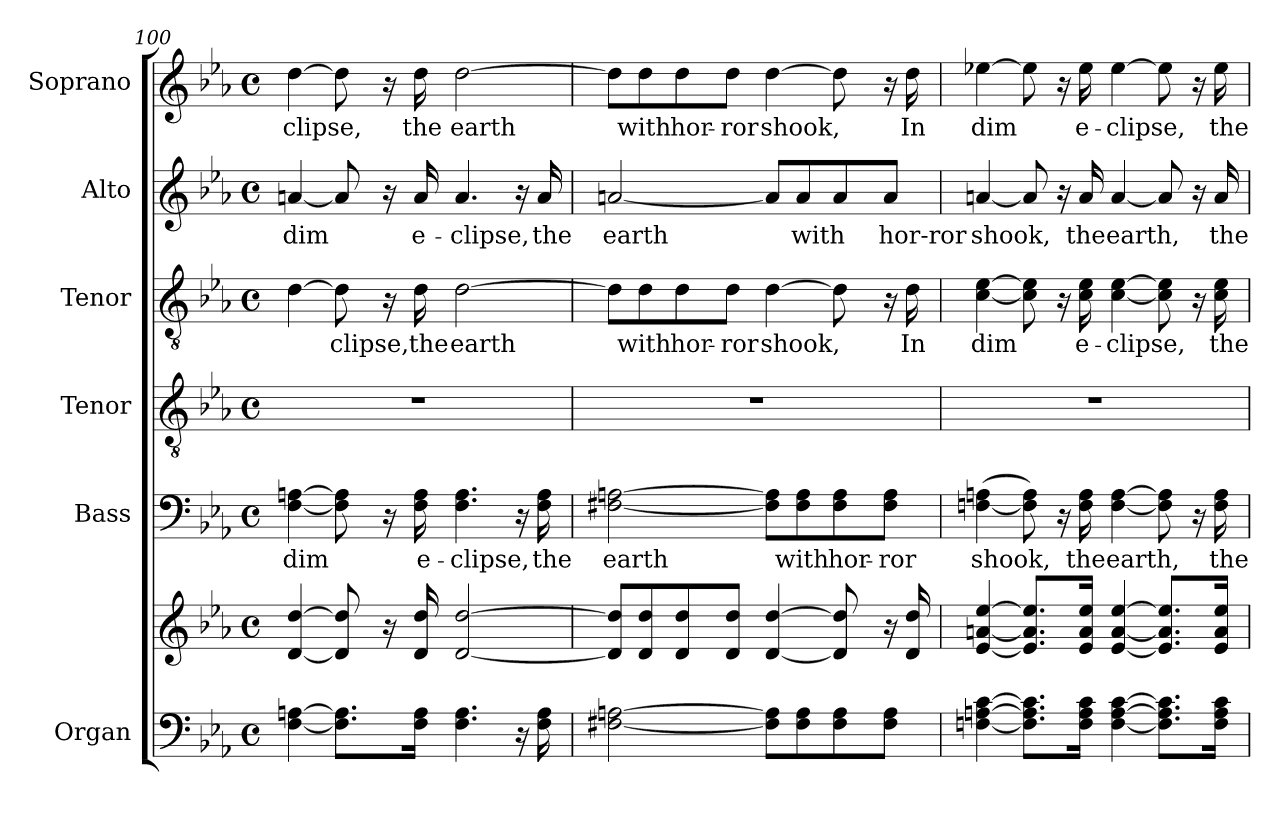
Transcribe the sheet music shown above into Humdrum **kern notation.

**kern	**kern	**kern	**text	**kern	**kern	**text	**kern	**text	**kern	**text
*part6	*part6	*part5	*part5	*part4	*part3	*part3	*part2	*part2	*part1	*part1
*staff7	*staff6	*staff5	*staff5	*staff4	*staff3	*staff3	*staff2	*staff2	*staff1	*staff1
*I"Organ	*	*I"Bass	*	*I"Tenor	*I"Tenor	*	*I"Alto	*	*I"Soprano	*
*I'Org.	*	*I'B.	*	*I'T.	*I'T.	*	*I'A.	*	*I'S.	*
*clefF4	*clefG2	*clefF4	*	*clefGv2	*clefGv2	*	*clefG2	*	*clefG2	*
*	*	*	*	*ITrd7c12	*ITrd7c12	*	*	*	*	*
*k[b-e-a-]	*k[b-e-a-]	*k[b-e-a-]	*	*k[b-e-a-]	*k[b-e-a-]	*	*k[b-e-a-]	*	*k[b-e-a-]	*
*E-:	*E-:	*E-:	*	*E-:	*E-:	*	*E-:	*	*E-:	*
*M4/4	*M4/4	*M4/4	*	*M4/4	*M4/4	*	*M4/4	*	*M4/4	*
*met(c)	*met(c)	*met(c)	*	*met(c)	*met(c)	*	*met(c)	*	*met(c)	*
=100	=100	=100	=100	=100	=100	=100	=100	=100	=100	=100
!	!	!	!LO:LY:b:color=#000000	!	!	!	!	!	!	!
!	!	!	!	!	!	!	!	!LO:LY:b:color=#000000	!	!
!	!	!	!	!	!	!	!	!	!	!LO:LY:b:color=#000000
[<4Fi\ [>4Ani	[<4di/ [>4ddi	[<4Fi\ [>4Ani	dim	1r	[>4Di\	.	[<4ani/	dim	[>4ddi\	-clipse,
!	!	!	!	!	!	!LO:LY:b:color=#000000	!	!	!	!
8.Fi\] 8.Ai]L	8di/] 8ddi]	8Fi\] 8Ai]	.	.	8Di\]	-clipse,	8ai/]	.	8ddi\]	.
.	16r	16r	.	.	16r	.	16r	.	16r	.
!	!	!	!LO:LY:b:color=#000000	!	!	!	!	!	!	!
!	!	!	!	!	!	!LO:LY:b:color=#000000	!	!	!	!
!	!	!	!	!	!	!	!	!LO:LY:b:color=#000000	!	!
!	!	!	!	!	!	!	!	!	!	!LO:LY:b:color=#000000
16Fi\ 16AiJk	16di/ 16ddi	16Fi\ 16Ai	e-	.	16Di\	the	16ai/	e-	16ddi\	the
!	!	!	!LO:LY:b:color=#000000	!	!	!	!	!	!	!
!	!	!	!	!	!	!LO:LY:b:color=#000000	!	!	!	!
!	!	!	!	!	!	!	!	!LO:LY:b:color=#000000	!	!
!	!	!	!	!	!	!	!	!	!	!LO:LY:b:color=#000000
4.Fi\ 4.Ai	[<2di/ [>2ddi	4.Fi\ 4.Ai	-clipse,	.	[>2Di\	earth	4.ai/	-clipse,	[>2ddi\	earth
16r	.	16r	.	.	.	.	16r	.	.	.
!	!	!	!LO:LY:b:color=#000000	!	!	!	!	!	!	!
!	!	!	!	!	!	!	!	!LO:LY:b:color=#000000	!	!
16Fi\ 16Ai	.	16Fi\ 16Ai	the	.	.	.	16ai/	the	.	.
!!LO:LB:g=z
=101	=101	=101	=101	=101	=101	=101	=101	=101	=101	=101
!	!	!	!LO:LY:b:color=#000000	!	!	!	!	!	!	!
!	!	!	!	!	!	!	!	!LO:LY:b:color=#000000	!	!
[<2F#Xi\ [>2Ani	8di/] 8ddi]L	[<2F#Xi\ [>2Ani	earth	1r	8Di\L]	.	[<2ani/	earth	8ddi\L]	.
!	!	!	!	!	!	!LO:LY:b:color=#000000	!	!	!	!
!	!	!	!	!	!	!	!	!	!	!LO:LY:b:color=#000000
.	8di/ 8ddi	.	.	.	8Di\	with	.	.	8ddi\	with
!	!	!	!	!	!	!LO:LY:b:color=#000000	!	!	!	!
!	!	!	!	!	!	!	!	!	!	!LO:LY:b:color=#000000
.	8di/ 8ddi	.	.	.	8Di\	hor-	.	.	8ddi\	hor-
!	!	!	!	!	!	!LO:LY:b:color=#000000	!	!	!	!
!	!	!	!	!	!	!	!	!	!	!LO:LY:b:color=#000000
.	8di/ 8ddiJ	.	.	.	8Di\J	-ror	.	.	8ddi\J	-ror
!	!	!	!	!	!	!LO:LY:b:color=#000000	!	!	!	!
!	!	!	!	!	!	!	!	!	!	!LO:LY:b:color=#000000
8F#i\] 8Ai]L	[<4di/ [>4ddi	8F#i\] 8Ai]L	.	.	[>4Di\	shook,	8ai/L]	.	[>4ddi\	shook,
!	!	!	!LO:LY:b:color=#000000	!	!	!	!	!	!	!
!	!	!	!	!	!	!	!	!LO:LY:b:color=#000000	!	!
8F#i\ 8Ai	.	8F#i\ 8Ai	with	.	.	.	8ai/	with	.	.
!	!	!	!LO:LY:b:color=#000000	!	!	!	!	!	!	!
8F#i\ 8Ai	8di/] 8ddi]	8F#i\ 8Ai	hor-	.	8Di\]	.	8ai/	.	8ddi\]	.
!	!	!	!LO:LY:b:color=#000000	!	!	!	!	!	!	!
!	!	!	!	!	!	!	!	!LO:LY:b:color=#000000	!	!
8F#i\ 8AiJ	16r	8F#i\ 8AiJ	-ror	.	16r	.	8ai/J	hor-ror	16r	.
!	!	!	!	!	!	!LO:LY:b:color=#000000	!	!	!	!
!	!	!	!	!	!	!	!	!	!	!LO:LY:b:color=#000000
.	16di/ 16ddi	.	.	.	16Di\	In	.	.	16ddi\	In
=102	=102	=102	=102	=102	=102	=102	=102	=102	=102	=102
!	!	!	!LO:LY:b:color=#000000	!	!	!	!	!	!	!
!	!	!	!	!	!	!LO:LY:b:color=#000000	!	!	!	!
!	!	!	!	!	!	!	!	!LO:LY:b:color=#000000	!	!
!	!	!	!	!	!	!	!	!	!	!LO:LY:b:color=#000000
[<4Fni\ [>4Ani [>4ci	[<4e-i/ [<4ani [>4ee-i	([<4Fni\ 4Ani	shook,	1r	[<4Ci\ [>4E-i	dim	[<4ani/	shook,	[>4ee-Xi\	dim
8.Fi\] 8.Ai] 8.ci]L	8.e-i/] 8.ai] 8.ee-i]L	8Fi\] 8Ai)	.	.	8Ci\] 8E-i]	.	8ai/]	.	8ee-i\]	.
.	.	16r	.	.	16r	.	16r	.	16r	.
!	!	!	!LO:LY:b:color=#000000	!	!	!	!	!	!	!
!	!	!	!	!	!	!LO:LY:b:color=#000000	!	!	!	!
!	!	!	!	!	!	!	!	!LO:LY:b:color=#000000	!	!
!	!	!	!	!	!	!	!	!	!	!LO:LY:b:color=#000000
16Fi\ 16Ai 16ciJk	16e-i/ 16ai 16ee-iJk	16Fi\ 16Ai	the	.	16Ci\ 16E-i	e-	16ai/	the	16ee-i\	e-
!	!	!	!LO:LY:b:color=#000000	!	!	!	!	!	!	!
!	!	!	!	!	!	!LO:LY:b:color=#000000	!	!	!	!
!	!	!	!	!	!	!	!	!LO:LY:b:color=#000000	!	!
!	!	!	!	!	!	!	!	!	!	!LO:LY:b:color=#000000
[<4Fi\ [>4Ai [>4ci	[<4e-i/ [<4ai [>4ee-i	[<4Fi\ [>4Ai	earth,	.	[<4Ci\ [>4E-i	-clipse,	[<4ai/	earth,	[>4ee-i\	-clipse,
8.Fi\] 8.Ai] 8.ci]L	8.e-i/] 8.ai] 8.ee-i]L	8Fi\] 8Ai]	.	.	8Ci\] 8E-i]	.	8ai/]	.	8ee-i\]	.
.	.	16r	.	.	16r	.	16r	.	16r	.
!	!	!	!LO:LY:b:color=#000000	!	!	!	!	!	!	!
!	!	!	!	!	!	!LO:LY:b:color=#000000	!	!	!	!
!	!	!	!	!	!	!	!	!LO:LY:b:color=#000000	!	!
!	!	!	!	!	!	!	!	!	!	!LO:LY:b:color=#000000
16Fi\ 16Ai 16ciJk	16e-i/ 16ai 16ee-iJk	16Fi\ 16Ai	the	.	16Ci\ 16E-i	the	16ai/	the	16ee-i\	the
=	=	=	=	=	=	=	=	=	=	=
*-	*-	*-	*-	*-	*-	*-	*-	*-	*-	*-
